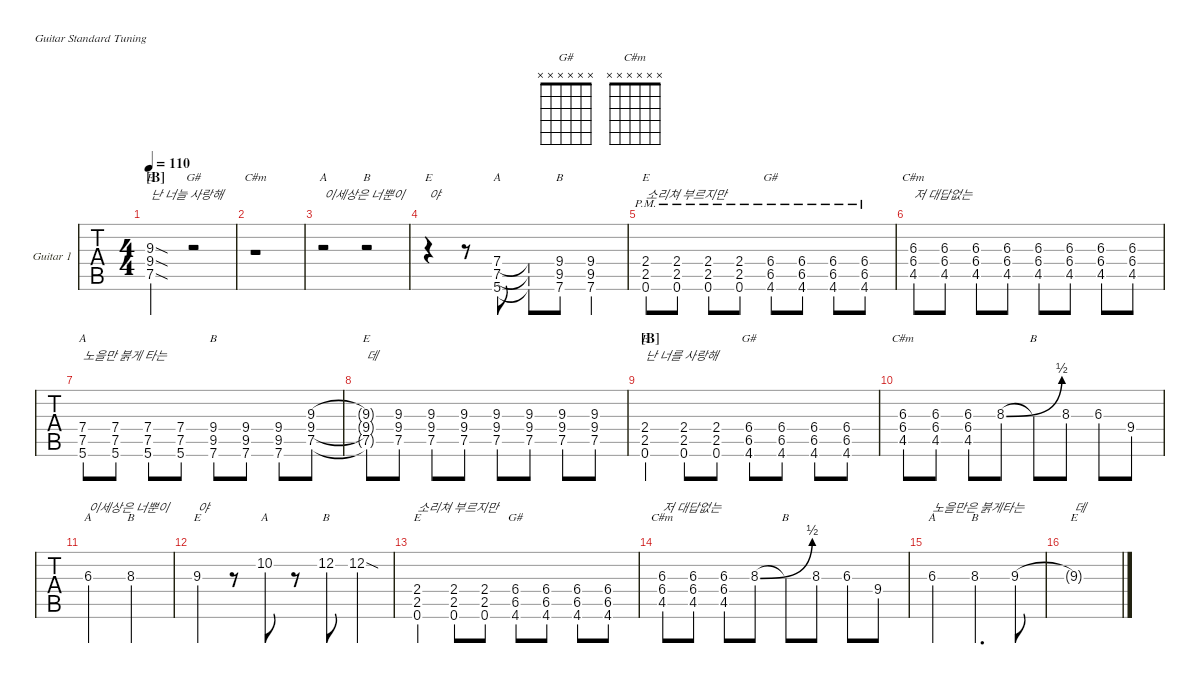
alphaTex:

\defaultSystemsLayout 4
\hideDynamics
\bracketExtendMode nobrackets
\firstSystemTrackNameOrientation horizontal
\track ("Guitar 2" "Guitar 1") {defaultSystemsLayout 4 instrument distortionguitar}
\staff {tabs}
\tuning (E4 B3 G3 D3 A2 E2)
\chord ("B" x x x x x x)
\chord ("B" x x 8 x x x) {firstfret 8 showdiagram false showfingering false}
\chord ("E" x x x 2 2 0) {showdiagram false showfingering false barre 2}
\chord ("G#" x x x 6 6 4) {firstfret 4 showdiagram false showfingering false}
\chord ("C#m" x x 6 6 4 x) {firstfret 4 showdiagram false showfingering false}
\chord ("B" x x x 9 9 7) {firstfret 7 showdiagram false showfingering false}
\chord ("G#" x x x 2 6 4) {firstfret 2 showdiagram false showfingering false}
\chord ("A" x x x x x x)
\chord ("C#m" x x x x x x)
\chord ("E" x x x x x x)
\chord ("B" x 12 x x x x) {firstfret 12 showdiagram false showfingering false}
\chord ("A" x x 6 x x x) {firstfret 6 showdiagram false showfingering false}
\chord ("E" x x 9 x x x) {firstfret 9 showdiagram false showfingering false}
\chord ("E" x x 9 9 7 x) {firstfret 7 showdiagram false showfingering false}
\chord ("A" x x x 7 7 5) {firstfret 5 showdiagram false showfingering false}
\chord ("G#" x x x x x x)
\chord ("" x x x 7 7 5) {firstfret 5 showdiagram false showfingering false}
\chord ("" x x x 9 9 7) {firstfret 7 showdiagram false showfingering false}
\chord ("A" x 10 x x x x) {firstfret 10 showdiagram false showfingering false}
\ts (4 4)
\section ("B" "")
\tempo 110
\clef g2
\ks c
(7.5{sod} 9.4{sod} 9.3{sod}).2{ch "E" txt "난 너늘 사랑해" dy mf} r.2{ch "G#"} |
r.1{ch "C#m"} |
r.2{ch "A" txt "이세상은 너뿐이"} r.2{ch "B"} |
r.4{ch "E" txt "야"} r.8 (7.4 7.5 5.6).8{ch "A"} (5.6{t} 7.5{t} 7.4{t}).8{ch ""} (9.4 9.5{acc #} 7.6).8{ch "B"} (7.6{st} 9.5{st acc #} 9.4{st}).4{ch ""} |
(2.4{pm} 2.5{pm} 0.6{pm}).8{ch "E" txt "소리쳐 부르지만"} (2.4{pm} 2.5{pm} 0.6{pm}).8 (2.4{pm} 2.5{pm} 0.6{pm}).8 (2.4{pm} 2.5{pm} 0.6{pm}).8 (6.4{pm acc #} 6.5{pm acc #} 4.6{pm acc #}).8{ch "G#"} (6.4{pm acc #} 6.5{pm acc #} 4.6{pm acc #}).8 (6.4{pm acc #} 6.5{pm acc #} 4.6{pm acc #}).8 (6.4{pm acc #} 6.5{pm acc #} 4.6{pm acc #}).8 |
(4.5{acc #} 6.4{acc #} 6.3{acc #}).8{ch "C#m" txt "저 대답없는"} (4.5{acc #} 6.4{acc #} 6.3{acc #}).8 (4.5{acc #} 6.4{acc #} 6.3{acc #}).8 (4.5{acc #} 6.4{acc #} 6.3{acc #}).8 (4.5{acc #} 6.4{acc #} 6.3{acc #}).8 (4.5{acc #} 6.4{acc #} 6.3{acc #}).8 (4.5{acc #} 6.4{acc #} 6.3{acc #}).8 (4.5{acc #} 6.4{acc #} 6.3{acc #}).8 |
(7.4 7.5 5.6).8{ch "A" txt "노을만 붉게 타는"} (7.4 7.5 5.6).8 (7.4 7.5 5.6).8 (7.4 7.5 5.6).8 (7.6 9.5{acc #} 9.4).8{ch "B"} (7.6 9.5{acc #} 9.4).8 (7.6 9.5{acc #} 9.4).8 (9.3 9.4 7.5).8 |
(9.3{t} 9.4{t} 7.5{t}).8{ch "E" txt "데"} (9.3 9.4 7.5).8 (9.3 9.4 7.5).8 (9.3 9.4 7.5).8 (9.3 9.4 7.5).8 (9.3 9.4 7.5).8 (9.3 9.4 7.5).8 (9.3 9.4 7.5).8 |
\section ("B" "")
(2.4 2.5 0.6).4{ch "E" txt "난 너를 사랑해"} (0.6 2.5 2.4).8 (0.6 2.5 2.4).8 (6.4{acc #} 6.5{acc #} 4.6{acc #}).8{ch "G#"} (6.4{acc #} 6.5{acc #} 4.6{acc #}).8 (6.4{acc #} 6.5{acc #} 4.6{acc #}).8 (6.4{acc #} 6.5{acc #} 4.6{acc #}).8 |
(6.3{acc #} 6.4{acc #} 4.5{acc #}).8{ch "C#m"} (6.3{acc #} 6.4{acc #} 4.5{acc #}).8 (6.3{acc #} 6.4{acc #} 4.5{acc #}).8 8.3{be (bend 0 0 14.399999999999999 2) acc #}.8 8.3{t}.8{ch "B"} 8.3{acc #}.8 6.3{acc #}.8 9.4.8 |
6.3{acc #}.2{ch "A" txt "이세상은 너뿐이"} 8.3{acc #}.2{ch "B"} |
9.3.4{ch "E" txt "야"} r.8 10.2.8{ch "A"} r.8 12.2.8{ch "B"} 12.2{sod st}.4 |
(2.4 2.5 0.6).4{ch "E" txt "소리쳐 부르지만"} (0.6 2.5 2.4).8 (2.4 2.5 0.6).8 (4.6{acc #} 6.5{acc #} 6.4{acc #}).8{ch "G#"} (4.6{acc #} 6.5{acc #} 6.4{acc #}).8 (4.6{acc #} 6.5{acc #} 6.4{acc #}).8 (4.6{acc #} 6.5{acc #} 6.4{acc #}).8 |
(6.3{acc #} 6.4{acc #} 4.5{acc #}).8{ch "C#m" txt "저 대답없는"} (6.3{acc #} 6.4{acc #} 4.5{acc #}).8 (6.3{acc #} 6.4{acc #} 4.5{acc #}).8 8.3{be (bend 0 0 15.6 2) acc #}.8 8.3{t}.8{ch "B"} 8.3{acc #}.8 6.3{acc #}.8 9.4.8 |
6.3{acc #}.2{ch "A" txt "노을만은 붉게타는"} 8.3{acc #}.4{d ch "B"} 9.3.8 |
9.3{t}.1{ch "E" txt "데"}
